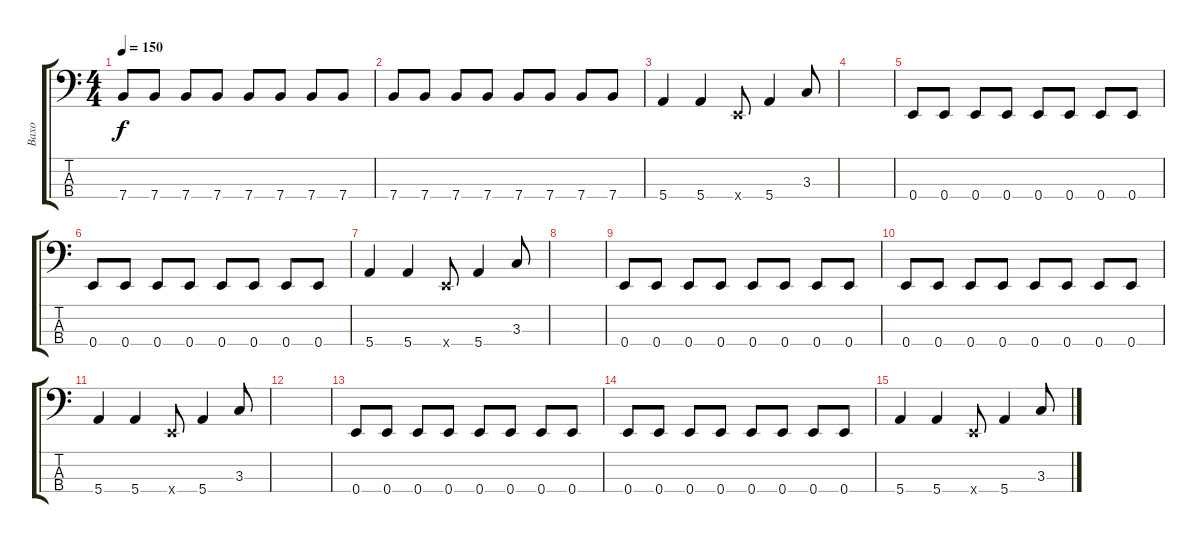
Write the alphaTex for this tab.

\track ("Baxo" "Baxo") {instrument electricbassfinger}
\staff {score tabs}
\tuning (G2 D2 A1 E1) {hide}
\ts (4 4)
\tempo 150
\clef f4
\ks c
7.4.8{dy f} 7.4.8 7.4.8 7.4.8 7.4.8 7.4.8 7.4.8 7.4.8 |
7.4.8 7.4.8 7.4.8 7.4.8 7.4.8 7.4.8 7.4.8 7.4.8 |
5.4.4 5.4.4 0.4{x}.8 5.4.4 3.3.8 |
|
0.4.8 0.4.8 0.4.8 0.4.8 0.4.8 0.4.8 0.4.8 0.4.8 |
0.4.8 0.4.8 0.4.8 0.4.8 0.4.8 0.4.8 0.4.8 0.4.8 |
5.4.4 5.4.4 0.4{x}.8 5.4.4 3.3.8 |
|
0.4.8 0.4.8 0.4.8 0.4.8 0.4.8 0.4.8 0.4.8 0.4.8 |
0.4.8 0.4.8 0.4.8 0.4.8 0.4.8 0.4.8 0.4.8 0.4.8 |
5.4.4 5.4.4 0.4{x}.8 5.4.4 3.3.8 |
|
0.4.8 0.4.8 0.4.8 0.4.8 0.4.8 0.4.8 0.4.8 0.4.8 |
0.4.8 0.4.8 0.4.8 0.4.8 0.4.8 0.4.8 0.4.8 0.4.8 |
5.4.4 5.4.4 0.4{x}.8 5.4.4 3.3.8
